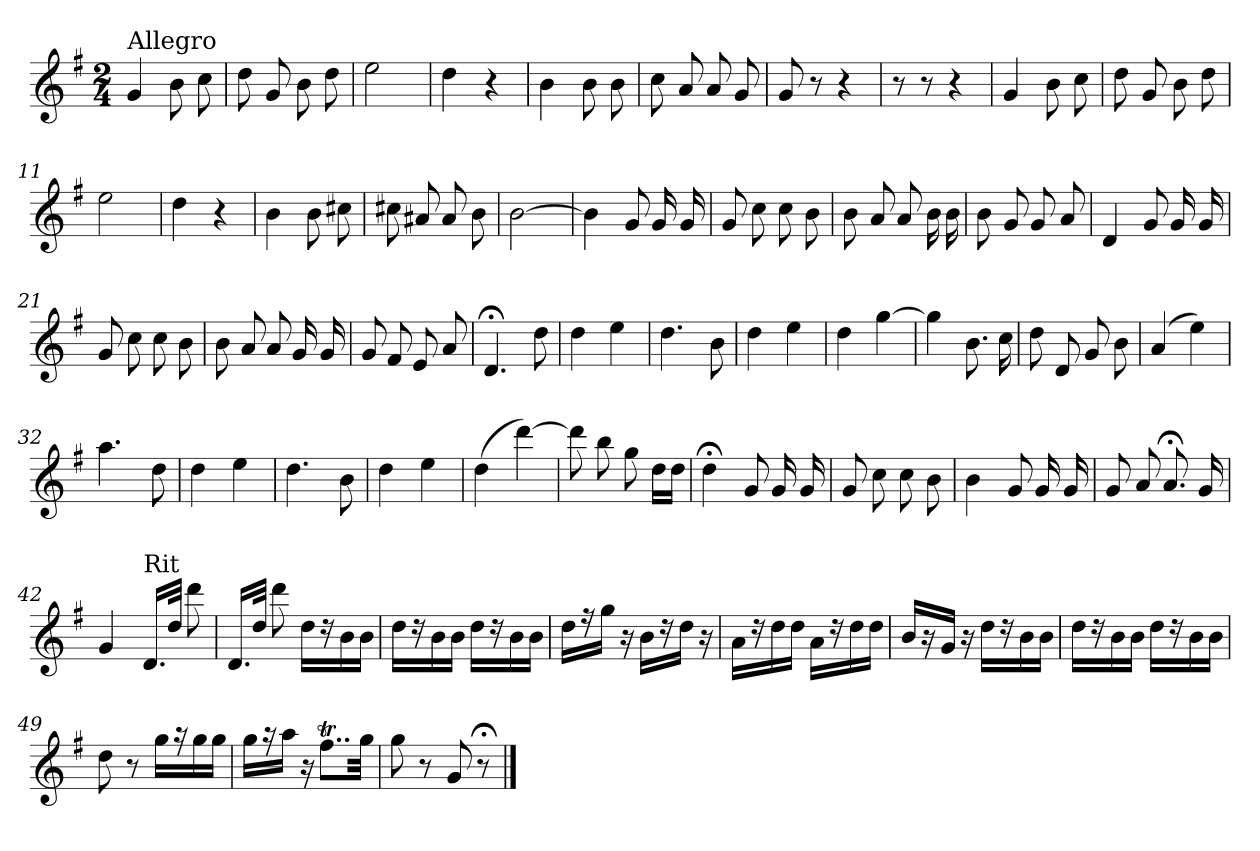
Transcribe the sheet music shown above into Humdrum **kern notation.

**kern
*part1
*staff1
*clefG2
*k[f#]
*G:
*M2/4
=1
!LO:TX:a:t=Allegro
4g/
8b\
8cc\
=2
8dd\
8g/
8b\
8dd\
=3
2ee\
=4
4dd\
4r
=5
4b\
8b\
8b\
=6
8cc\
8a/
8a/
8g/
=7
8g/
8r
4r
=8
8r
8r
4r
=9
4g/
8b\
8cc\
!!LO:LB:g=z
=10
8dd\
8g/
8b\
8dd\
=11
2ee\
=12
4dd\
4r
=13
4b\
8b\
8cc#X\
=14
8cc#X\
8a#X/
8a#/
8b\
=15
[2b\
=16
4b\]
8g/
16g/
16g/
=17
8g/
8cc\
8cc\
8b\
=18
8b\
8a/
8a/
16b\
16b\
!!LO:LB:g=z
=19
8b\
8g/
8g/
8a/
=20
4d/
8g/
16g/
16g/
=21
8g/
8cc\
8cc\
8b\
=22
8b\
8a/
8a/
16g/
16g/
=23
8g/
8f#/
8e/
8a/
=24
4.d;</
8dd\
=25
4dd\
4ee\
=26
4.dd\
8b\
=27
4dd\
4ee\
!!LO:LB:g=z
=28
4dd\
[4gg\
=29
4gg\]
8.b\
16cc\
=30
8dd\
8d/
8g/
8b\
=31
(>4a/
4ee\)
!!LO:LB:g=z
=32
4.aa\
8dd\
!!LO:LB:g=z
=33
4dd\
4ee\
=34
4.dd\
8b\
=35
4dd\
4ee\
=36
(>4dd\
[4ddd\)
=37
8ddd\]
8bb\
8gg\
16dd\LL
16dd\JJ
=38
4dd;<\
8g/
16g/
16g/
=39
8g/
8cc\
8cc\
8b\
=40
4b\
8g/
16g/
16g/
=41
8g/
8a/
8.a;</
16g/
!!LO:LB:g=z
=42
4g/
!LO:TX:a:t=Rit
16.d/LL
32dd/JJk
8ddd\
=43
16.d/LL
32dd/JJk
8ddd\
16dd\LL
16r
16b\
16b\JJ
=44
16dd\LL
16r
16b\
16b\JJ
16dd\LL
16r
16b\
16b\JJ
=45
16dd\LL
16r
16gg\JJ
16r
16b\LL
16r
16dd\JJ
16r
=46
16a\LL
16r
16dd\
16dd\JJ
16a\LL
16r
16dd\
16dd\JJ
=47
16b/LL
16r
16g/JJ
16r
16dd\LL
16r
16b\
16b\JJ
!!LO:LB:g=z
=48
16dd\LL
16r
16b\
16b\JJ
16dd\LL
16r
16b\
16b\JJ
=49
8dd\
8r
16gg\LL
16r
16gg\
16gg\JJ
=50
16gg\LL
16r
16aa\JJ
16r
8..ff#t\L
32gg\Jkk
=51
8gg\
8r
8g/
8r;<
==
*-
